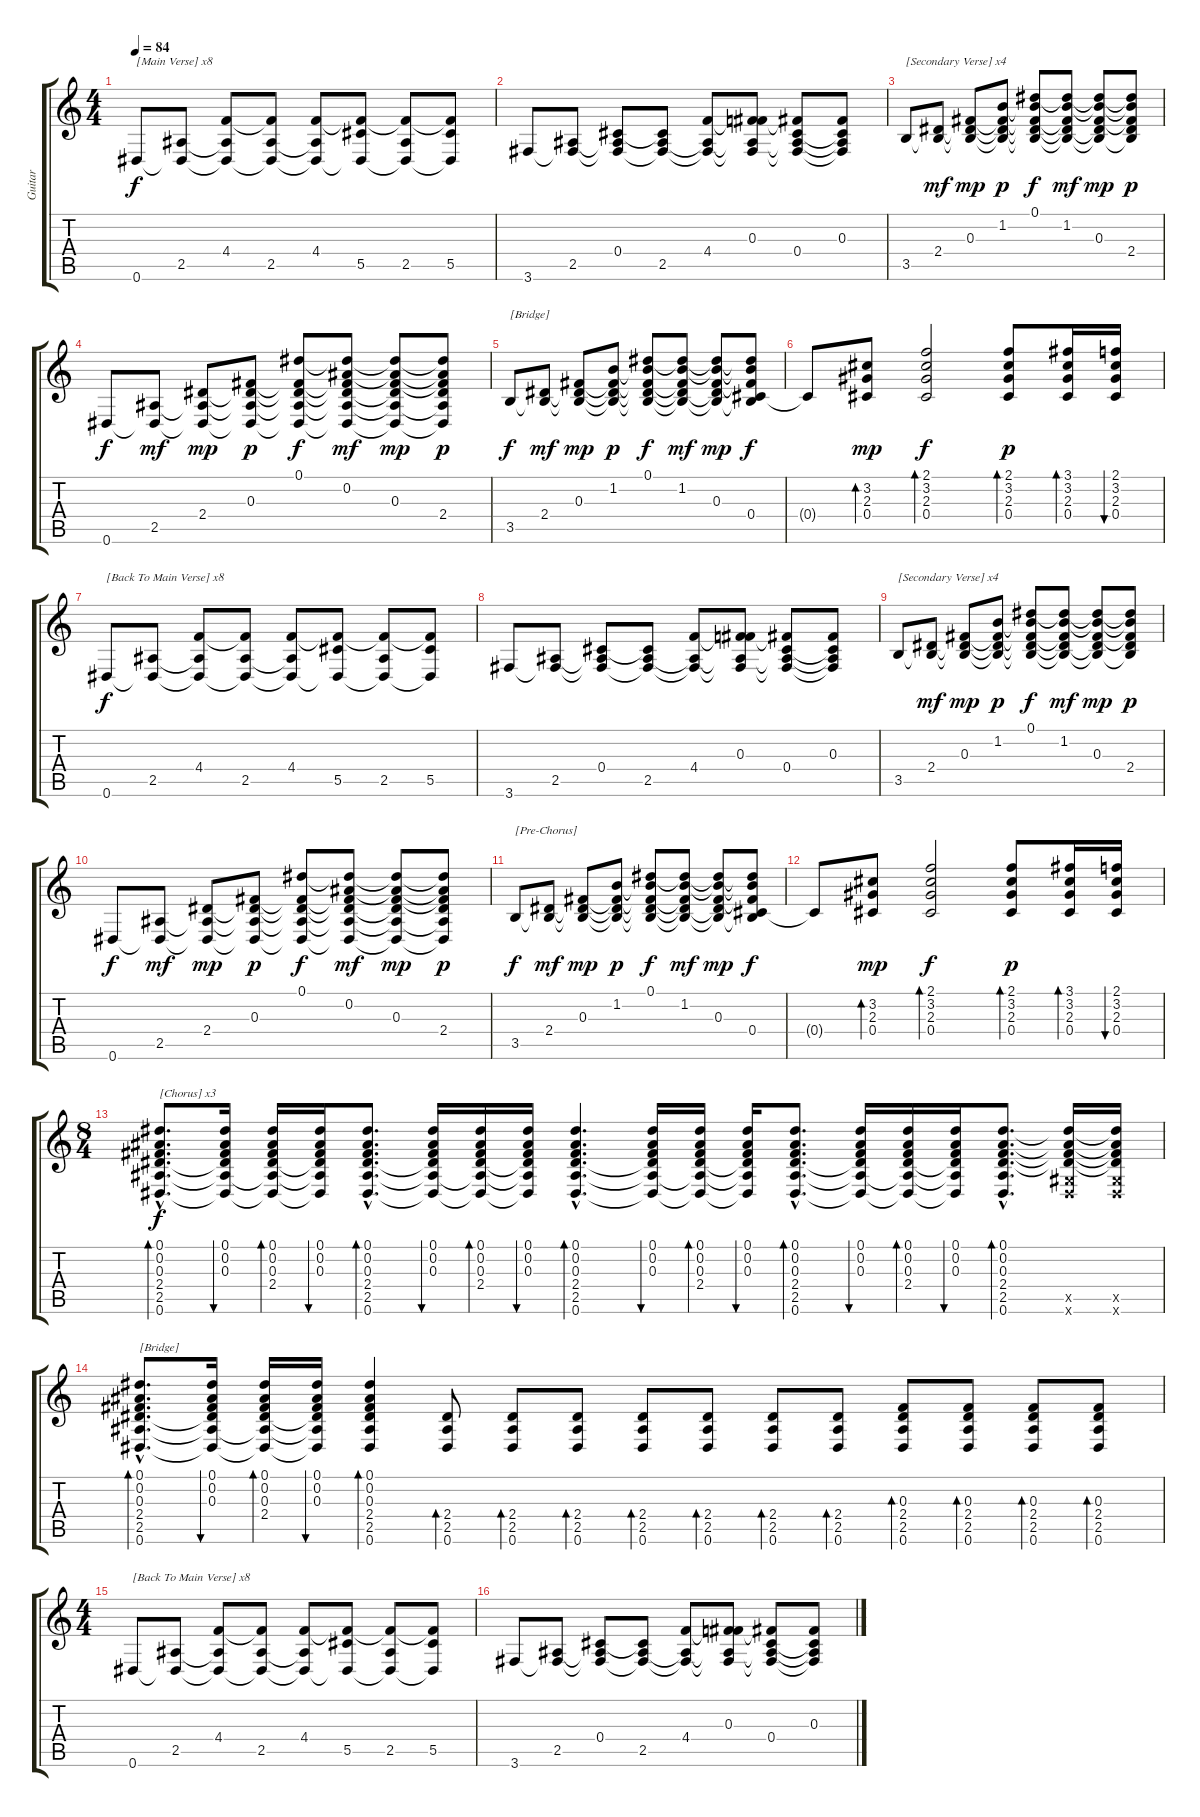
\track ("Guitar" "Guitar") {instrument acousticguitarsteel}
\staff {score tabs}
\tuning (Eb4 Bb3 Gb3 Db3 Ab2 Eb2) {hide}
\ts (4 4)
\tempo 84
\clef g2
\ks c
0.6.8{txt "[Main Verse] x8" dy f instrument acousticguitarsteel} (2.5 0.6{t}).8 (4.4 2.5{t} 0.6{t}).8 (4.4{t} 2.5 0.6{t}).8 (4.4 2.5{t} 0.6{t}).8 (4.4{t} 5.5 0.6{t}).8 (4.4{t} 2.5 0.6{t}).8 (4.4{t} 5.5 0.6{t}).8 |
3.6.8 (2.5 3.6{t}).8 (0.4 2.5{t} 3.6{t}).8 (0.4{t} 2.5 3.6{t}).8 (4.4 2.5{t} 3.6{t}).8 (0.3 4.4{t} 2.5{t} 3.6{t}).8 (0.3{t} 0.4 2.5{t} 3.6{t}).8 (0.3 0.4{t} 2.5{t} 3.6{t}).8 |
3.5.8{txt "[Secondary Verse] x4"} (2.4 3.5{t}).8{dy mf} (0.3 2.4{t} 3.5{t}).8{dy mp} (1.2 0.3{t} 2.4{t} 3.5{t}).8{dy p} (0.1 1.2{t} 0.3{t} 2.4{t} 3.5{t}).8{dy f} (0.1{t} 1.2 0.3{t} 2.4{t} 3.5{t}).8{dy mf} (0.1{t} 1.2{t} 0.3 2.4{t} 3.5{t}).8{dy mp} (0.1{t} 1.2{t} 0.3{t} 2.4 3.5{t}).8{dy p} |
0.6.8{dy f} (2.5 0.6{t}).8{dy mf} (2.4 2.5{t} 0.6{t}).8{dy mp} (0.3 2.4{t} 2.5{t} 0.6{t}).8{dy p} (0.1 0.3{t} 2.4{t} 2.5{t} 0.6{t}).8{dy f} (0.1{t} 0.2 0.3{t} 2.4{t} 2.5{t} 0.6{t}).8{dy mf} (0.1{t} 0.2{t} 0.3 2.4{t} 2.5{t} 0.6{t}).8{dy mp} (0.1{t} 0.2{t} 0.3{t} 2.4 2.5{t} 0.6{t}).8{dy p} |
3.5.8{txt "[Bridge]" dy f} (2.4 3.5{t}).8{dy mf} (0.3 2.4{t} 3.5{t}).8{dy mp} (1.2 0.3{t} 2.4{t} 3.5{t}).8{dy p} (0.1 1.2{t} 0.3{t} 2.4{t} 3.5{t}).8{dy f} (0.1{t} 1.2 0.3{t} 2.4{t} 3.5{t}).8{dy mf} (0.1{t} 1.2{t} 0.3 2.4{t} 3.5{t}).8{dy mp} (0.1{t} 1.2{t} 0.3{t} 0.4 3.5{t}).8{dy f} |
0.4{t}.8 (3.2 2.3 0.4).8{bd 240 dy mp} (2.1 3.2 2.3 0.4).2{bd 60 dy f} (2.1 3.2 2.3 0.4).8{bd 60 dy p} (3.1 3.2 2.3 0.4).16{bd 60} (2.1 3.2 2.3 0.4).16{bu 60} |
0.6.8{txt "[Back To Main Verse] x8" dy f} (2.5 0.6{t}).8 (4.4 2.5{t} 0.6{t}).8 (4.4{t} 2.5 0.6{t}).8 (4.4 2.5{t} 0.6{t}).8 (4.4{t} 5.5 0.6{t}).8 (4.4{t} 2.5 0.6{t}).8 (4.4{t} 5.5 0.6{t}).8 |
3.6.8 (2.5 3.6{t}).8 (0.4 2.5{t} 3.6{t}).8 (0.4{t} 2.5 3.6{t}).8 (4.4 2.5{t} 3.6{t}).8 (0.3 4.4{t} 2.5{t} 3.6{t}).8 (0.3{t} 0.4 2.5{t} 3.6{t}).8 (0.3 0.4{t} 2.5{t} 3.6{t}).8 |
3.5.8{txt "[Secondary Verse] x4"} (2.4 3.5{t}).8{dy mf} (0.3 2.4{t} 3.5{t}).8{dy mp} (1.2 0.3{t} 2.4{t} 3.5{t}).8{dy p} (0.1 1.2{t} 0.3{t} 2.4{t} 3.5{t}).8{dy f} (0.1{t} 1.2 0.3{t} 2.4{t} 3.5{t}).8{dy mf} (0.1{t} 1.2{t} 0.3 2.4{t} 3.5{t}).8{dy mp} (0.1{t} 1.2{t} 0.3{t} 2.4 3.5{t}).8{dy p} |
0.6.8{dy f} (2.5 0.6{t}).8{dy mf} (2.4 2.5{t} 0.6{t}).8{dy mp} (0.3 2.4{t} 2.5{t} 0.6{t}).8{dy p} (0.1 0.3{t} 2.4{t} 2.5{t} 0.6{t}).8{dy f} (0.1{t} 0.2 0.3{t} 2.4{t} 2.5{t} 0.6{t}).8{dy mf} (0.1{t} 0.2{t} 0.3 2.4{t} 2.5{t} 0.6{t}).8{dy mp} (0.1{t} 0.2{t} 0.3{t} 2.4 2.5{t} 0.6{t}).8{dy p} |
3.5.8{txt "[Pre-Chorus]" dy f} (2.4 3.5{t}).8{dy mf} (0.3 2.4{t} 3.5{t}).8{dy mp} (1.2 0.3{t} 2.4{t} 3.5{t}).8{dy p} (0.1 1.2{t} 0.3{t} 2.4{t} 3.5{t}).8{dy f} (0.1{t} 1.2 0.3{t} 2.4{t} 3.5{t}).8{dy mf} (0.1{t} 1.2{t} 0.3 2.4{t} 3.5{t}).8{dy mp} (0.1{t} 1.2{t} 0.3{t} 0.4 3.5{t}).8{dy f} |
0.4{t}.8 (3.2 2.3 0.4).8{bd 240 dy mp} (2.1 3.2 2.3 0.4).2{bd 60 dy f} (2.1 3.2 2.3 0.4).8{bd 60 dy p} (3.1 3.2 2.3 0.4).16{bd 60} (2.1 3.2 2.3 0.4).16{bu 60} |
\ts (8 4)
(0.1{hac} 0.2{hac} 0.3{hac} 2.4{hac} 2.5{hac} 0.6{hac}).8{d bd 60 txt "[Chorus] x3" dy f} (0.1 0.2 0.3 2.4{t} 2.5{t} 0.6{t}).16{bu 60} (0.1 0.2 0.3 2.4 2.5{t} 0.6{t}).16{bd 60} (0.1 0.2 0.3 2.4{t} 2.5{t} 0.6{t}).16{bu 60} (0.1{hac} 0.2{hac} 0.3{hac} 2.4{hac} 2.5{hac} 0.6{hac}).8{d bd 60} (0.1 0.2 0.3 2.4{t} 2.5{t} 0.6{t}).16{bu 60} (0.1 0.2 0.3 2.4 2.5{t} 0.6{t}).16{bd 60} (0.1 0.2 0.3 2.4{t} 2.5{t} 0.6{t}).16{bu 60} (0.1{hac} 0.2{hac} 0.3{hac} 2.4{hac} 2.5{hac} 0.6{hac}).4{d bd 60} (0.1 0.2 0.3 2.4{t} 2.5{t} 0.6{t}).16{bu 60} (0.1 0.2 0.3 2.4 2.5{t} 0.6{t}).16{bd 60} (0.1 0.2 0.3 2.4{t} 2.5{t} 0.6{t}).16{bu 60} (0.1{hac} 0.2{hac} 0.3{hac} 2.4{hac} 2.5{hac} 0.6{hac}).8{d bd 60} (0.1 0.2 0.3 2.4{t} 2.5{t} 0.6{t}).16{bu 60} (0.1 0.2 0.3 2.4 2.5{t} 0.6{t}).16{bd 60} (0.1 0.2 0.3 2.4{t} 2.5{t} 0.6{t}).16{bu 60} (0.1{hac} 0.2{hac} 0.3{hac} 2.4{hac} 2.5{hac} 0.6{hac}).8{d bd 60} (0.1{t} 0.2{t} 0.3{t} 2.4{t} 0.5{x} 0.6{x}).16 (0.1{t} 0.2{t} 0.3{t} 2.4{t} 0.5{x} 0.6{x}).16 |
(0.1{hac} 0.2{hac} 0.3{hac} 2.4{hac} 2.5{hac} 0.6{hac}).8{d bd 60 txt "[Bridge]"} (0.1 0.2 0.3 2.4{t} 2.5{t} 0.6{t}).16{bu 60} (0.1 0.2 0.3 2.4 2.5{t} 0.6{t}).16{bd 60} (0.1 0.2 0.3 2.4{t} 2.5{t} 0.6{t}).16{bu 60} (0.1 0.2 0.3 2.4 2.5 0.6).4{bd 60} (2.4 2.5 0.6).8{bd 60 volume 8} (2.4 2.5 0.6).8{bd 60 volume 14} (2.4 2.5 0.6).8{bd 60} (2.4 2.5 0.6).8{bd 60} (2.4 2.5 0.6).8{bd 60} (2.4 2.5 0.6).8{bd 60} (2.4 2.5 0.6).8{bd 60} (0.3 2.4 2.5 0.6).8{bd 60} (0.3 2.4 2.5 0.6).8{bd 60} (0.3 2.4 2.5 0.6).8{bd 60} (0.3 2.4 2.5 0.6).8{bd 60} |
\ts (4 4)
0.6.8{txt "[Back To Main Verse] x8"} (2.5 0.6{t}).8 (4.4 2.5{t} 0.6{t}).8 (4.4{t} 2.5 0.6{t}).8 (4.4 2.5{t} 0.6{t}).8 (4.4{t} 5.5 0.6{t}).8 (4.4{t} 2.5 0.6{t}).8 (4.4{t} 5.5 0.6{t}).8 |
3.6.8 (2.5 3.6{t}).8 (0.4 2.5{t} 3.6{t}).8 (0.4{t} 2.5 3.6{t}).8 (4.4 2.5{t} 3.6{t}).8 (0.3 4.4{t} 2.5{t} 3.6{t}).8 (0.3{t} 0.4 2.5{t} 3.6{t}).8 (0.3 0.4{t} 2.5{t} 3.6{t}).8
